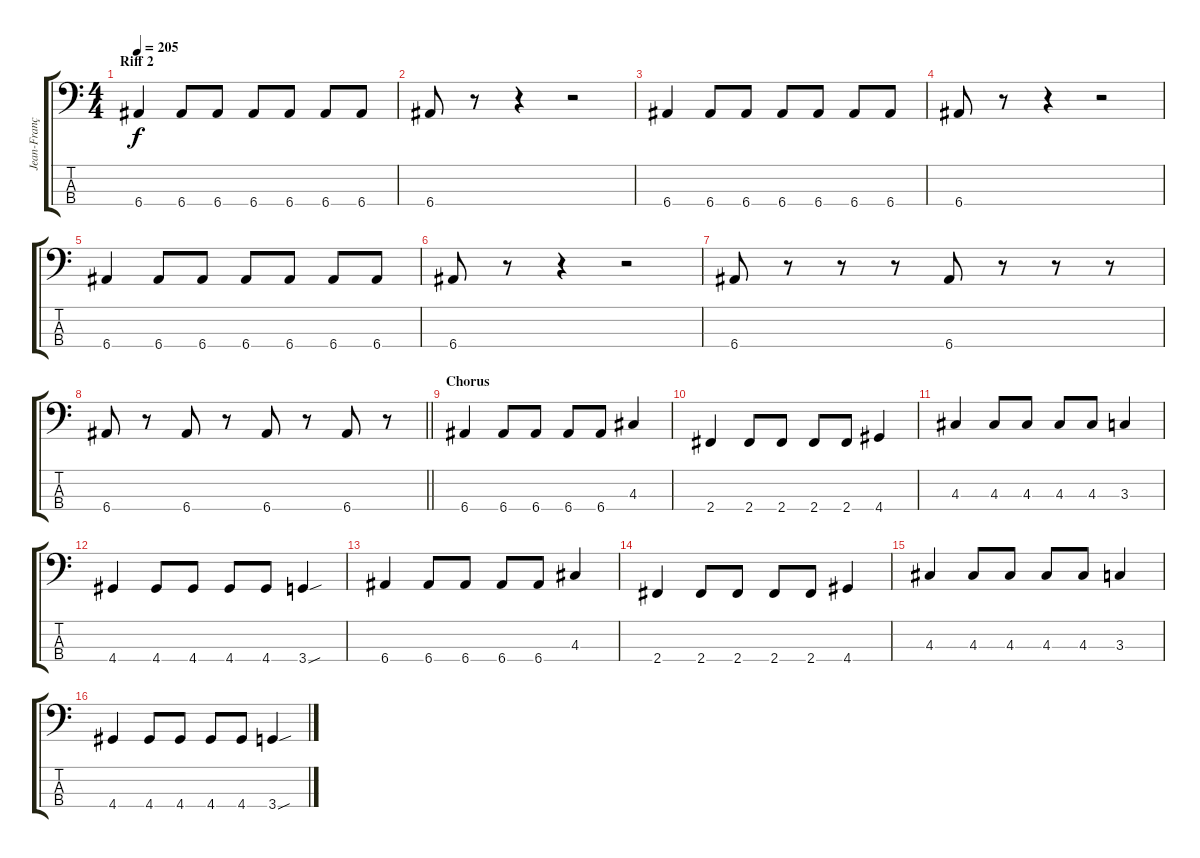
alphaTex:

\track ("Jean-François Paré" "Jean-Franç") {instrument electricbasspick}
\staff {score tabs}
\tuning (G2 D2 A1 E1) {hide}
\ts (4 4)
\section ("" "Riff 2")
\tempo 205
\clef f4
\ks c
6.4.4{dy f} 6.4.8 6.4.8 6.4.8 6.4.8 6.4.8 6.4.8 |
6.4.8 r.8 r.4 r.2 |
6.4.4 6.4.8 6.4.8 6.4.8 6.4.8 6.4.8 6.4.8 |
6.4.8 r.8 r.4 r.2 |
6.4.4 6.4.8 6.4.8 6.4.8 6.4.8 6.4.8 6.4.8 |
6.4.8 r.8 r.4 r.2 |
6.4.8 r.8 r.8 r.8 6.4.8 r.8 r.8 r.8 |
\barLineRight lightlight
6.4.8 r.8 6.4.8 r.8 6.4.8 r.8 6.4.8 r.8 |
\section ("" "Chorus")
6.4.4 6.4.8 6.4.8 6.4.8 6.4.8 4.3.4 |
2.4.4 2.4.8 2.4.8 2.4.8 2.4.8 4.4.4 |
4.3.4 4.3.8 4.3.8 4.3.8 4.3.8 3.3.4 |
4.4.4 4.4.8 4.4.8 4.4.8 4.4.8 3.4{sou}.4 |
6.4.4 6.4.8 6.4.8 6.4.8 6.4.8 4.3.4 |
2.4.4 2.4.8 2.4.8 2.4.8 2.4.8 4.4.4 |
4.3.4 4.3.8 4.3.8 4.3.8 4.3.8 3.3.4 |
4.4.4 4.4.8 4.4.8 4.4.8 4.4.8 3.4{sou}.4
